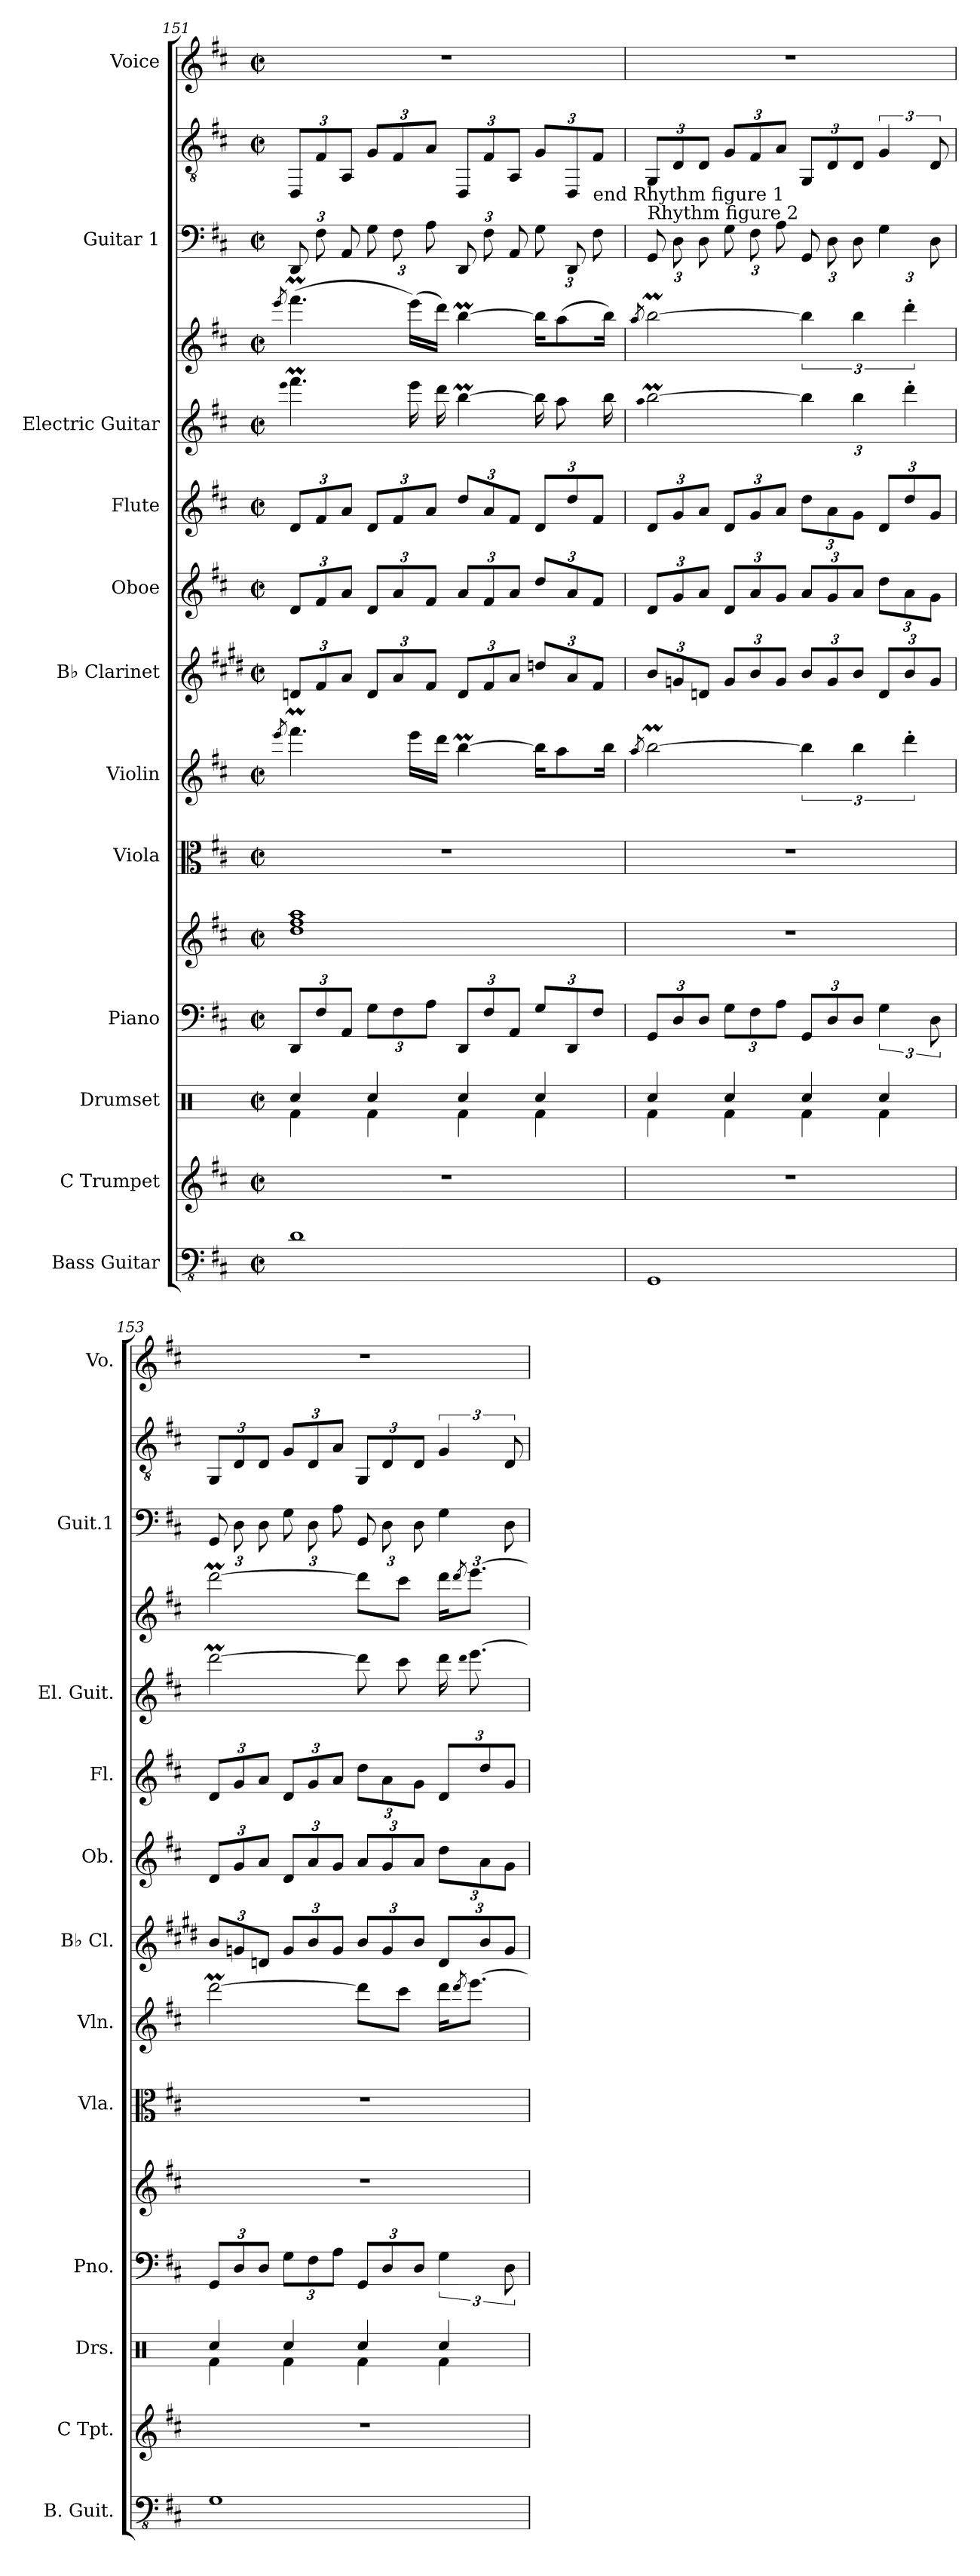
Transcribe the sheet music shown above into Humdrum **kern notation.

**kern	**kern	**kern	**kern	**kern	**kern	**kern	**kern	**kern	**kern	**kern	**kern	**kern	**kern	**kern
*part12	*part11	*part10	*part9	*part9	*part8	*part7	*part6	*part5	*part4	*part3	*part3	*part2	*part2	*part1
*staff15	*staff14	*staff13	*staff12	*staff11	*staff10	*staff9	*staff8	*staff7	*staff6	*staff5	*staff4	*staff3	*staff2	*staff1
*I"Bass Guitar	*I"C Trumpet	*I"Drumset	*I"Piano	*	*I"Viola	*I"Violin	*I"B♭ Clarinet	*I"Oboe	*I"Flute	*I"Electric Guitar	*	*I"Guitar 1	*	*I"Voice
*I'B. Guit.	*I'C Tpt.	*I'Drs.	*I'Pno.	*	*I'Vla.	*I'Vln.	*I'B♭ Cl.	*I'Ob.	*I'Fl.	*I'El. Guit.	*	*I'Guit.1	*	*I'Vo.
*clefFv4	*clefG2	*clefX	*clefF4	*clefG2	*clefC3	*clefG2	*clefG2	*clefG2	*clefG2	*	*clefG2	*	*clefGv2	*clefG2
*	*	*	*	*	*	*	*ITrd1c2	*	*	*	*	*	*	*
*k[f#c#]	*k[f#c#]	*k[]	*k[f#c#]	*k[f#c#]	*k[f#c#]	*k[f#c#]	*k[f#c#]	*k[f#c#]	*k[f#c#]	*k[f#c#]	*k[f#c#]	*k[f#c#]	*k[f#c#]	*k[f#c#]
*M2/2	*M2/2	*M2/2	*M2/2	*M2/2	*M2/2	*M2/2	*M2/2	*M2/2	*M2/2	*M2/2	*M2/2	*M2/2	*M2/2	*M2/2
*met(c|)	*met(c|)	*met(c|)	*met(c|)	*met(c|)	*met(c|)	*met(c|)	*met(c|)	*met(c|)	*met(c|)	*met(c|)	*met(c|)	*met(c|)	*met(c|)	*met(c|)
=151	=151	=151	=151	=151	=151	=151	=151	=151	=151	=151	=151	=151	=151	=151
.	.	.	.	.	.	8qeee/	.	.	.	qeee	8qeee/	.	.	.
*	*	*^	*	*	*	*	*	*	*	*	*	*	*	*
*	*	*	*	*Xbrackettup	*	*	*	*Xbrackettup	*Xbrackettup	*Xbrackettup	*	*	*Xbrackettup	*Xbrackettup	*
1D	1r	4Rcc/	4Rf\	12DD/L	1dd 1ff# 1aa	1r	4.fff#m\	12cn/L	12d/L	12d/L	4.fff#m	(4.fff#m\	12DD	12DD/L	1r
.	.	.	.	12F#/	.	.	.	12e/	12f#/	12f#/	.	.	12F#	12F#/	.
.	.	.	.	12AA/J	.	.	.	12g/J	12a/J	12a/J	.	.	12AA	12AA/J	.
.	.	4Rcc/	4Rf\	12G\L	.	.	.	12c/L	12d/L	12d/L	.	.	12G	12G/L	.
.	.	.	.	12F#\	.	.	.	12g/	12a/	12f#/	.	.	12F#	12F#/	.
.	.	.	.	.	.	.	16eee\LL	.	.	.	16eee	(16eee\LL)	.	.	.
.	.	.	.	12A\J	.	.	.	12e/J	12f#/J	12a/J	.	.	12A	12A/J	.
.	.	.	.	.	.	.	16ddd\JJ	.	.	.	16ddd	16ddd\JJ)	.	.	.
.	.	4Rcc/	4Rf\	12DD/L	.	.	[4bbM\	12c/L	12a/L	12dd/L	[4bbM	[4bbM\	12DD	12DD/L	.
.	.	.	.	12F#/	.	.	.	12e/	12f#/	12a/	.	.	12F#	12F#/	.
.	.	.	.	12AA/J	.	.	.	12g/J	12a/J	12f#/J	.	.	12AA	12AA/J	.
.	.	4Rcc/	4Rf\	12G/L	.	.	16bb\KL]	12ccn/L	12dd/L	12d/L	16bb]	16bb\KL]	12G	12G/L	.
.	.	.	.	.	.	.	8aa\	.	.	.	8aa	(8aa\	.	.	.
.	.	.	.	12DD/	.	.	.	12g/	12a/	12dd/	.	.	12DD	12DD/	.
!	!	!	!	!	!	!	!	!	!	!	!	!	!	!LO:TX:b:t=end Rhythm figure 1	!
.	.	.	.	12F#/J	.	.	.	12e/J	12f#/J	12f#/J	.	.	12F#	12F#/J	.
.	.	.	.	.	.	.	16bb\Jk	.	.	.	16bb	16bb\Jk)	.	.	.
=152	=152	=152	=152	=152	=152	=152	=152	=152	=152	=152	=152	=152	=152	=152	=152
.	.	.	.	.	.	.	8qaa/	.	.	.	qaa	8qaa/	.	.	.
!	!	!	!	!	!	!	!	!	!	!	!	!	!	!LO:TX:b:t=Rhythm figure 2	!
1GGG	1r	4Rcc/	4Rf\	12GG/L	1r	1r	[2bbM\	12a/L	12d/L	12d/L	[2bbM	[2bbM\	12GG	12GG/L	1r
.	.	.	.	12D/	.	.	.	12fn/	12g/	12g/	.	.	12D	12D/	.
.	.	.	.	12D/J	.	.	.	12cn/J	12a/J	12a/J	.	.	12D	12D/J	.
.	.	4Rcc/	4Rf\	12G\L	.	.	.	12f/L	12d/L	12d/L	.	.	12G	12G/L	.
.	.	.	.	12F#\	.	.	.	12a/	12a/	12g/	.	.	12F#	12F#/	.
.	.	.	.	12A\J	.	.	.	12f/J	12g/J	12a/J	.	.	12A	12A/J	.
*	*	*	*	*	*	*	*	*	*	*	*Xbrackettup	*	*	*	*
.	.	4Rcc/	4Rf\	12GG/L	.	.	6bb\]	12a/L	12a/L	12dd\L	6bb]	6bb\]	12GG	12GG/L	.
.	.	.	.	12D/	.	.	.	12f/	12g/	12a\	.	.	12D	12D/	.
.	.	.	.	12D/J	.	.	6bb\	12a/J	12a/J	12g\J	6bb	6bb\	12D	12D/J	.
*	*	*	*	*brackettup	*	*	*	*	*	*	*	*	*	*brackettup	*
.	.	4Rcc/	4Rf\	6G\	.	.	.	12c/L	12dd\L	12d/L	.	.	6G	6G/	.
.	.	.	.	.	.	.	6ddd'\	12a/	12a\	12dd/	6ddd'	6ddd'\	.	.	.
.	.	.	.	12D\	.	.	.	12f/J	12g\J	12g/J	.	.	12D	12D/	.
!!LO:PB:g=z
=153	=153	=153	=153	=153	=153	=153	=153	=153	=153	=153	=153	=153	=153	=153	=153
*	*	*	*	*Xbrackettup	*	*	*	*	*	*	*	*	*	*Xbrackettup	*
1GG	1r	4Rcc/	4Rf\	12GG/L	1r	1r	[2dddM\	12a/L	12d/L	12d/L	[2dddM	[2dddM\	12GG	12GG/L	1r
.	.	.	.	12D/	.	.	.	12fn/	12g/	12g/	.	.	12D	12D/	.
.	.	.	.	12D/J	.	.	.	12cn/J	12a/J	12a/J	.	.	12D	12D/J	.
.	.	4Rcc/	4Rf\	12G\L	.	.	.	12f/L	12d/L	12d/L	.	.	12G	12G/L	.
.	.	.	.	12F#\	.	.	.	12a/	12a/	12g/	.	.	12D	12D/	.
.	.	.	.	12A\J	.	.	.	12f/J	12g/J	12a/J	.	.	12A	12A/J	.
.	.	4Rcc/	4Rf\	12GG/L	.	.	8ddd\L]	12a/L	12a/L	12dd\L	8ddd]	8ddd\L]	12GG	12GG/L	.
.	.	.	.	12D/	.	.	.	12f/	12g/	12a\	.	.	12D	12D/	.
.	.	.	.	.	.	.	8ccc#\J	.	.	.	8ccc#	8ccc#\J	.	.	.
.	.	.	.	12D/J	.	.	.	12a/J	12a/J	12g\J	.	.	12D	12D/J	.
*	*	*	*	*brackettup	*	*	*	*	*	*	*	*	*	*brackettup	*
.	.	4Rcc/	4Rf\	6G\	.	.	16ddd\KL	12c/L	12dd\L	12d/L	16ddd	16ddd\KL	6G	6G/	.
.	.	.	.	.	.	.	8qddd/	.	.	.	qddd	8qddd/	.	.	.
.	.	.	.	.	.	.	[8.eee\J	.	.	.	[8.eee	[8.eee\J	.	.	.
.	.	.	.	.	.	.	.	12a/	12a\	12dd/	.	.	.	.	.
.	.	.	.	12D\	.	.	.	12f/J	12g\J	12g/J	.	.	12D	12D/	.
*	*	*v	*v	*	*	*	*	*	*	*	*	*	*	*	*
=	=	=	=	=	=	=	=	=	=	=	=	=	=	=
*-	*-	*-	*-	*-	*-	*-	*-	*-	*-	*-	*-	*-	*-	*-
